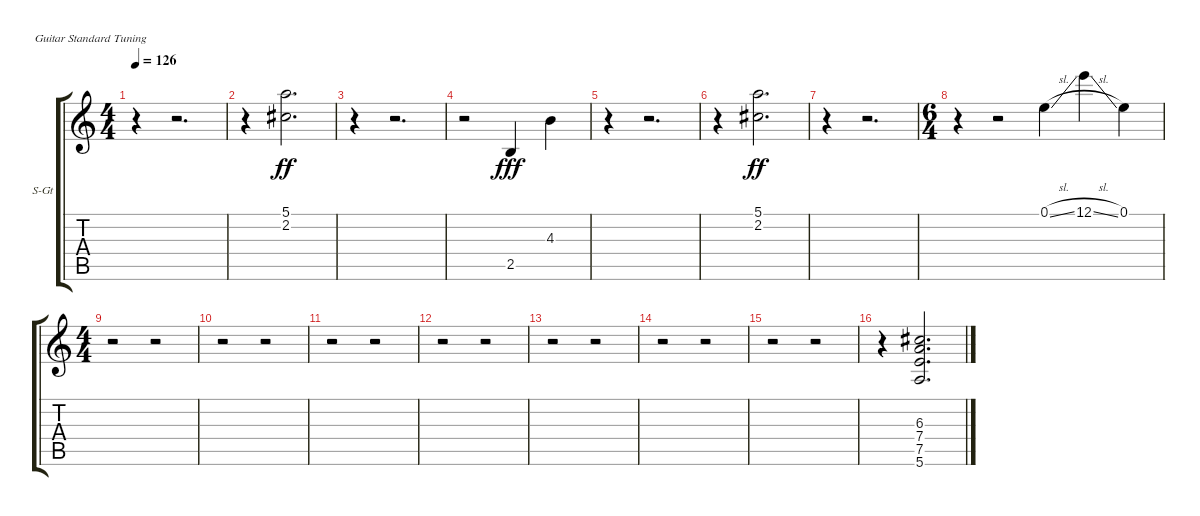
\bracketExtendMode groupsimilarinstruments
\firstSystemTrackNameOrientation horizontal
\otherSystemsTrackNameOrientation horizontal
\track ("Raita 3" "S-Gt") {instrument tinklebell}
\staff {score tabs}
\tuning (E4 B3 G3 D3 A2 E2)
\displaytranspose 12
\ts (4 4)
\tempo 126
\clef g2
\ks c
r.4{dy ff} r.2{d} |
r.4 (5.1 2.2).2{d} |
r.4 r.2{d} |
r.2 2.5.4{dy fff} 4.3.4 |
r.4 r.2{d} |
r.4 (5.1 2.2).2{d dy ff} |
r.4 r.2{d} |
\ts (6 4)
\beaming (8 6 6)
r.4 r.2 0.1{sl}.4 12.1{sl}.4 0.1.4 |
\ts (4 4)
\beaming (8 2 2 2 2)
r.2 r.2 |
r.2 r.2 |
r.2 r.2 |
r.2 r.2 |
r.2 r.2 |
r.2 r.2 |
r.2 r.2 |
r.4 (6.3 7.4 7.5 5.6).2{d}
